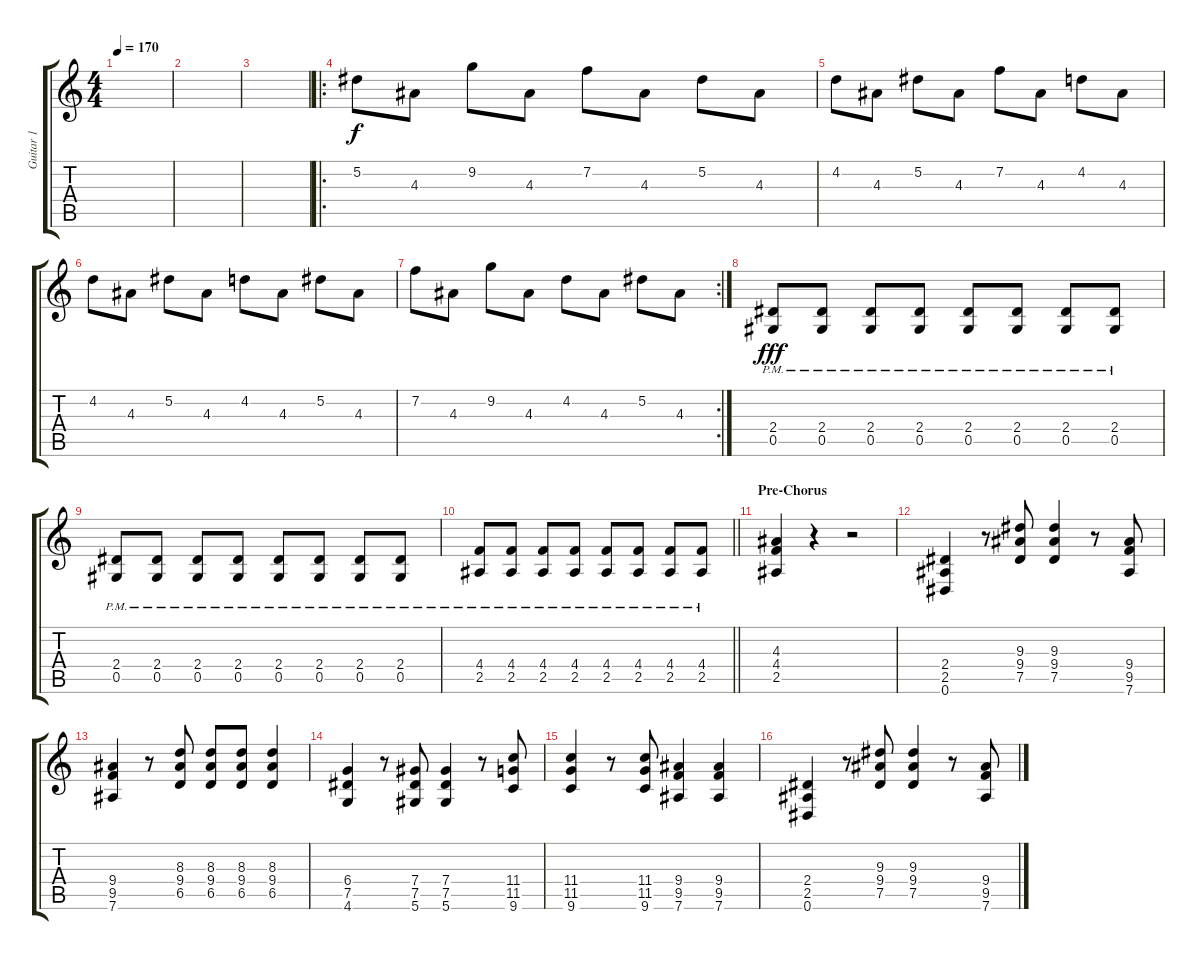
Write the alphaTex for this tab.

\track ("Guitar 1" "Guitar 1") {instrument distortionguitar}
\staff {score tabs}
\tuning (Eb4 Bb3 Gb3 Db3 Ab2 Eb2) {hide}
\ts (4 4)
\tempo 170
\clef g2
\ks c
|
|
|
\ro
5.2.8 4.3.8 9.2.8 4.3.8 7.2.8 4.3.8 5.2.8 4.3.8 |
4.2.8 4.3.8 5.2.8 4.3.8 7.2.8 4.3.8 4.2.8 4.3.8 |
4.2.8 4.3.8 5.2.8 4.3.8 4.2.8 4.3.8 5.2.8 4.3.8 |
\rc 2
7.2.8 4.3.8 9.2.8 4.3.8 4.2.8 4.3.8 5.2.8 4.3.8 |
(2.4{pm} 0.5{pm}).8{dy fff} (2.4{pm} 0.5{pm}).8 (2.4{pm} 0.5{pm}).8 (2.4{pm} 0.5{pm}).8 (2.4{pm} 0.5{pm}).8 (2.4{pm} 0.5{pm}).8 (2.4{pm} 0.5{pm}).8 (2.4{pm} 0.5{pm}).8 |
(2.4{pm} 0.5{pm}).8 (2.4{pm} 0.5{pm}).8 (2.4{pm} 0.5{pm}).8 (2.4{pm} 0.5{pm}).8 (2.4{pm} 0.5{pm}).8 (2.4{pm} 0.5{pm}).8 (2.4{pm} 0.5{pm}).8 (2.4{pm} 0.5{pm}).8 |
\barLineRight lightlight
(4.4{pm} 2.5{pm}).8 (4.4{pm} 2.5{pm}).8 (4.4{pm} 2.5{pm}).8 (4.4{pm} 2.5{pm}).8 (4.4{pm} 2.5{pm}).8 (4.4{pm} 2.5{pm}).8 (4.4{pm} 2.5{pm}).8 (4.4{pm} 2.5{pm}).8 |
\section ("" "Pre-Chorus")
(4.3 4.4 2.5).4 r.4 r.2 |
(2.4 2.5 0.6).4 r.8 (9.3 9.4 7.5).8 (9.3 9.4 7.5).4 r.8 (9.4 9.5 7.6).8 |
(9.4 9.5 7.6).4 r.8 (8.3 9.4 6.5).8 (8.3 9.4 6.5).8 (8.3 9.4 6.5).8 (8.3 9.4 6.5).4 |
(6.4 7.5 4.6).4 r.8 (7.4 7.5 5.6).8 (7.4 7.5 5.6).4 r.8 (11.4 11.5 9.6).8 |
(11.4 11.5 9.6).4 r.8 (11.4 11.5 9.6).8 (9.4 9.5 7.6).4 (9.4 9.5 7.6).4 |
(2.4 2.5 0.6).4 r.8 (9.3 9.4 7.5).8 (9.3 9.4 7.5).4 r.8 (9.4 9.5 7.6).8
